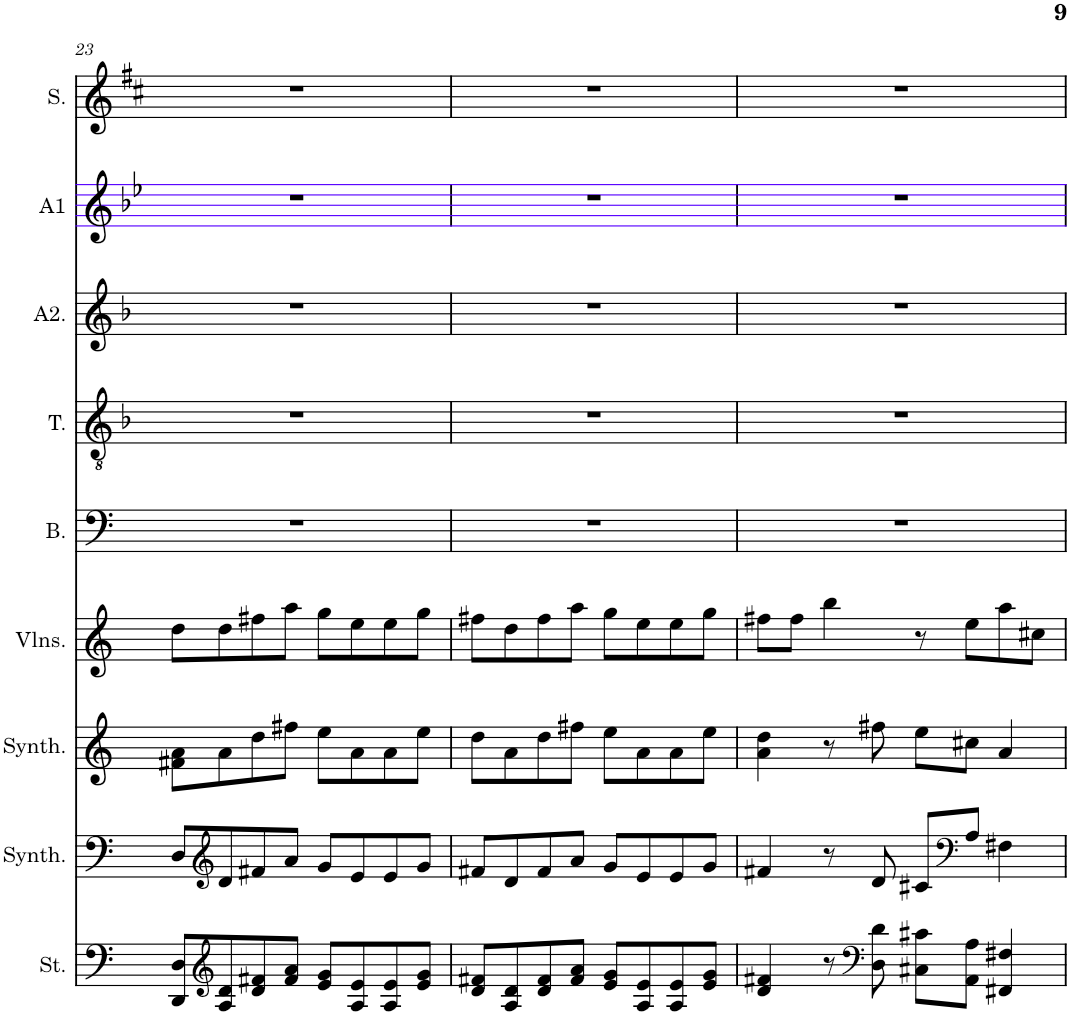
**kern	**kern	**kern	**kern	**kern	**kern	**kern	**kern	**kern
*part9	*part8	*part7	*part6	*part5	*part4	*part3	*part2	*part1
*staff9	*staff8	*staff7	*staff6	*staff5	*staff4	*staff3	*staff2	*staff1
*I"Cordes, D'Bass/Strings, etc	*I"Synthétiseur d'instruments à cordes, Synth strings, etc	*I"Synthétiseur d'instruments à cordes, Synth strings 2	*I"Violons, 1st violins	*I"Basse	*I"Ténor	*I"Alto 2	*I"Alto 1	*I"Soprano
*I'St.	*I'Synth.	*I'Synth.	*I'Vlns.	*I'B.	*I'T.	*I'A2.	*I'A1	*I'S.
!!LO:PB:g=z
*clefF4	*clefF4	*clefG2	*clefG2	*clefF4	*clefGv2	*clefG2	*clefG2	*clefG2
*k[]	*k[]	*k[]	*k[]	*k[]	*k[b-]	*k[b-]	*k[b-e-]	*k[f#c#]
*M4/4	*M4/4	*M4/4	*M4/4	*M4/4	*M4/4	*M4/4	*M4/4	*M4/4
=23	=23	=23	=23	=23	=23	=23	=23	=23
8DD/ 8D/L	8D/L	8f#X\ 8a\L	8dd\L	1r	1r	1r	1r	1r
*clefG2	*clefG2	*	*	*	*	*	*	*
8A/ 8d/	8d/	8a\	8dd\	.	.	.	.	.
8d/ 8f#X/	8f#X/	8dd\	8ff#X\	.	.	.	.	.
8f#/ 8a/J	8a/J	8ff#X\J	8aa\J	.	.	.	.	.
8e/ 8g/L	8g/L	8ee\L	8gg\L	.	.	.	.	.
8A/ 8e/	8e/	8a\	8ee\	.	.	.	.	.
8A/ 8e/	8e/	8a\	8ee\	.	.	.	.	.
8e/ 8g/J	8g/J	8ee\J	8gg\J	.	.	.	.	.
=24	=24	=24	=24	=24	=24	=24	=24	=24
8d/ 8f#X/L	8f#X/L	8dd\L	8ff#X\L	1r	1r	1r	1r	1r
8A/ 8d/	8d/	8a\	8dd\	.	.	.	.	.
8d/ 8f#/	8f#/	8dd\	8ff#\	.	.	.	.	.
8f#/ 8a/J	8a/J	8ff#X\J	8aa\J	.	.	.	.	.
8e/ 8g/L	8g/L	8ee\L	8gg\L	.	.	.	.	.
8A/ 8e/	8e/	8a\	8ee\	.	.	.	.	.
8A/ 8e/	8e/	8a\	8ee\	.	.	.	.	.
8e/ 8g/J	8g/J	8ee\J	8gg\J	.	.	.	.	.
=25	=25	=25	=25	=25	=25	=25	=25	=25
4d/ 4f#X/	4f#X/	4a\ 4dd\	8ff#X\L	1r	1r	1r	1r	1r
.	.	.	8ff#\J	.	.	.	.	.
8r	8r	8r	4bb\	.	.	.	.	.
*clefF4	*	*	*	*	*	*	*	*
8D\ 8d\	8d/	8ff#X\	.	.	.	.	.	.
8C#X\ 8c#X\L	8c#X/L	8ee\L	8r	.	.	.	.	.
*	*clefF4	*	*	*	*	*	*	*
8AA\ 8A\J	8A/J	8cc#X\J	8ee\L	.	.	.	.	.
4FF#X/ 4F#X/	4F#X\	4a/	8aa\	.	.	.	.	.
.	.	.	8cc#X\J	.	.	.	.	.
=	=	=	=	=	=	=	=	=
*-	*-	*-	*-	*-	*-	*-	*-	*-
